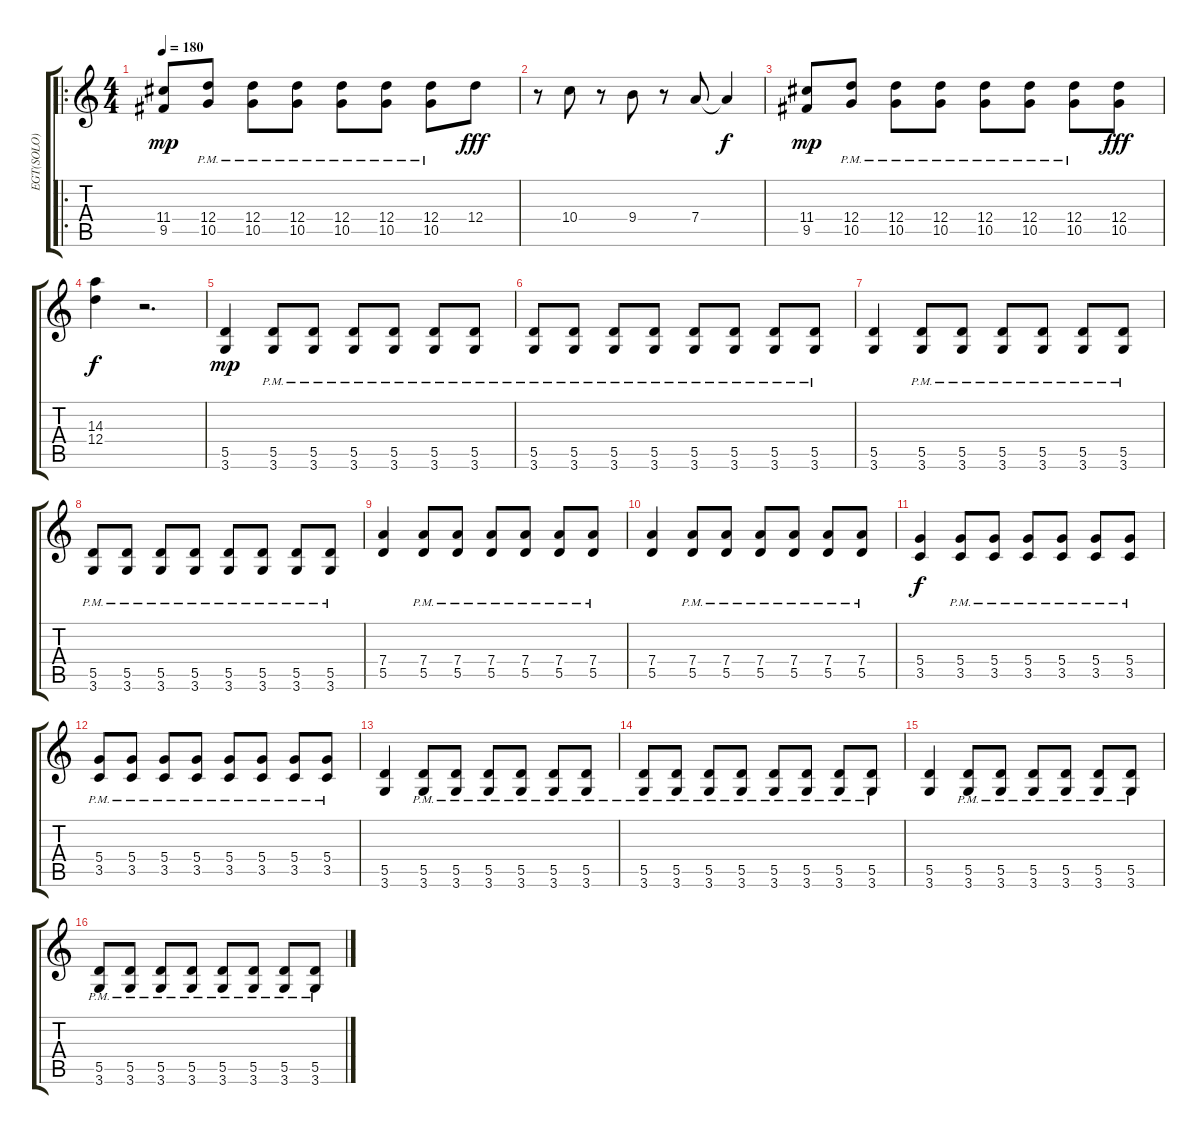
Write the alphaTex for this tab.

\track ("EGT(SOLO)" "EGT(SOLO)") {instrument distortionguitar}
\staff {score tabs}
\tuning (E4 B3 G3 D3 A2 E2) {hide}
\ro
\ts (4 4)
\tempo 180
\clef g2
\ks c
(11.4 9.5).8{dy mp instrument distortionguitar} (12.4{pm} 10.5{pm}).8 (12.4{pm} 10.5{pm}).8 (12.4{pm} 10.5{pm}).8 (12.4{pm} 10.5{pm}).8 (12.4{pm} 10.5{pm}).8 (12.4{pm} 10.5{pm}).8 12.4.8{dy fff} |
r.8 10.4.8 r.8 9.4.8 r.8 7.4.8 7.4{t}.4{dy f} |
(11.4 9.5).8{dy mp} (12.4{pm} 10.5{pm}).8 (12.4{pm} 10.5{pm}).8 (12.4{pm} 10.5{pm}).8 (12.4{pm} 10.5{pm}).8 (12.4{pm} 10.5{pm}).8 (12.4{pm} 10.5{pm}).8 (12.4 10.5).8{dy fff} |
(14.3 12.4).4{dy f} r.2{d} |
(5.5 3.6).4{dy mp} (5.5{pm} 3.6{pm}).8 (5.5{pm} 3.6{pm}).8 (5.5{pm} 3.6{pm}).8 (5.5{pm} 3.6{pm}).8 (5.5{pm} 3.6{pm}).8 (5.5{pm} 3.6{pm}).8 |
(5.5{pm} 3.6{pm}).8 (5.5{pm} 3.6{pm}).8 (5.5{pm} 3.6{pm}).8 (5.5{pm} 3.6{pm}).8 (5.5{pm} 3.6{pm}).8 (5.5{pm} 3.6{pm}).8 (5.5{pm} 3.6{pm}).8 (5.5{pm} 3.6{pm}).8 |
(5.5 3.6).4 (5.5{pm} 3.6{pm}).8 (5.5{pm} 3.6{pm}).8 (5.5{pm} 3.6{pm}).8 (5.5{pm} 3.6{pm}).8 (5.5{pm} 3.6{pm}).8 (5.5{pm} 3.6{pm}).8 |
(5.5{pm} 3.6{pm}).8 (5.5{pm} 3.6{pm}).8 (5.5{pm} 3.6{pm}).8 (5.5{pm} 3.6{pm}).8 (5.5{pm} 3.6{pm}).8 (5.5{pm} 3.6{pm}).8 (5.5{pm} 3.6{pm}).8 (5.5{pm} 3.6{pm}).8 |
(7.4 5.5).4 (7.4{pm} 5.5{pm}).8 (7.4{pm} 5.5{pm}).8 (7.4{pm} 5.5{pm}).8 (7.4{pm} 5.5{pm}).8 (7.4{pm} 5.5{pm}).8 (7.4{pm} 5.5{pm}).8 |
(7.4 5.5).4 (7.4{pm} 5.5{pm}).8 (7.4{pm} 5.5{pm}).8 (7.4{pm} 5.5{pm}).8 (7.4{pm} 5.5{pm}).8 (7.4{pm} 5.5{pm}).8 (7.4{pm} 5.5{pm}).8 |
(5.4 3.5).4{dy f} (5.4{pm} 3.5{pm}).8 (5.4{pm} 3.5{pm}).8 (5.4{pm} 3.5{pm}).8 (5.4{pm} 3.5{pm}).8 (5.4{pm} 3.5{pm}).8 (5.4{pm} 3.5{pm}).8 |
(5.4{pm} 3.5{pm}).8 (5.4{pm} 3.5{pm}).8 (5.4{pm} 3.5{pm}).8 (5.4{pm} 3.5{pm}).8 (5.4{pm} 3.5{pm}).8 (5.4{pm} 3.5{pm}).8 (5.4{pm} 3.5{pm}).8 (5.4{pm} 3.5{pm}).8 |
(5.5 3.6).4 (5.5{pm} 3.6{pm}).8 (5.5{pm} 3.6{pm}).8 (5.5{pm} 3.6{pm}).8 (5.5{pm} 3.6{pm}).8 (5.5{pm} 3.6{pm}).8 (5.5{pm} 3.6{pm}).8 |
(5.5{pm} 3.6{pm}).8 (5.5{pm} 3.6{pm}).8 (5.5{pm} 3.6{pm}).8 (5.5{pm} 3.6{pm}).8 (5.5{pm} 3.6{pm}).8 (5.5{pm} 3.6{pm}).8 (5.5{pm} 3.6{pm}).8 (5.5{pm} 3.6{pm}).8 |
(5.5 3.6).4 (5.5{pm} 3.6{pm}).8 (5.5{pm} 3.6{pm}).8 (5.5{pm} 3.6{pm}).8 (5.5{pm} 3.6{pm}).8 (5.5{pm} 3.6{pm}).8 (5.5{pm} 3.6{pm}).8 |
(5.5{pm} 3.6{pm}).8 (5.5{pm} 3.6{pm}).8 (5.5{pm} 3.6{pm}).8 (5.5{pm} 3.6{pm}).8 (5.5{pm} 3.6{pm}).8 (5.5{pm} 3.6{pm}).8 (5.5{pm} 3.6{pm}).8 (5.5{pm} 3.6{pm}).8
